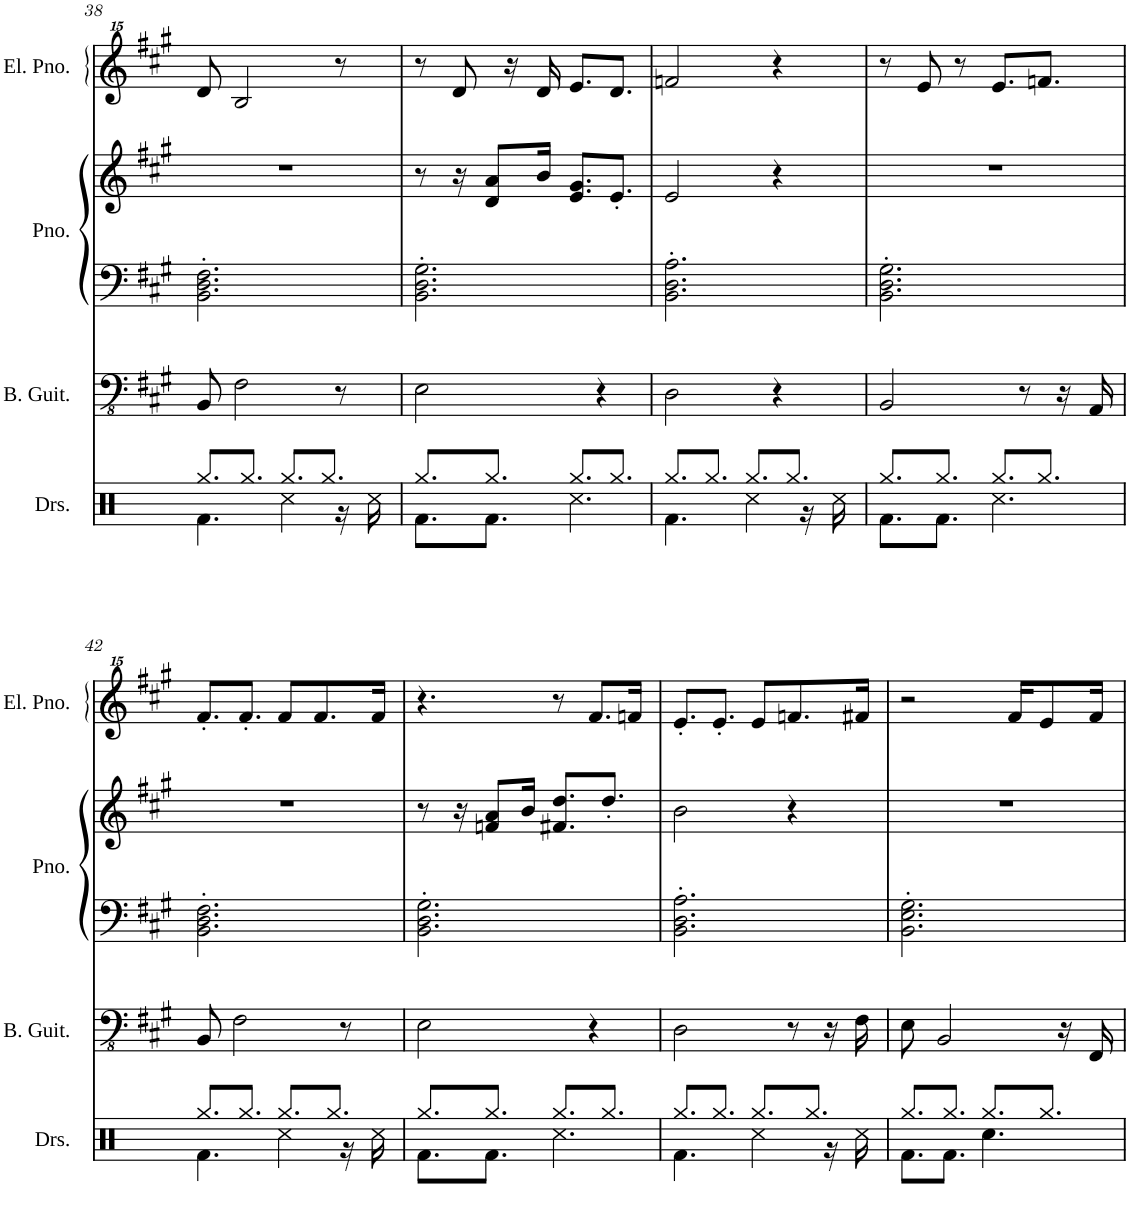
**kern	**kern	**kern	**kern	**kern
*part4	*part3	*part2	*part2	*part1
*staff5	*staff4	*staff3	*staff2	*staff1
*I"Drumset	*I"Bass Guitar	*I"Piano	*	*I"Electric Piano
*I'Drs.	*I'B. Guit.	*I'Pno.	*	*I'El. Pno.
!!LO:PB:g=z
*clefX	*clefFv4	*clefF4	*clefG2	*clefG^^2
*	*	*	*	*Trd7c12
*k[]	*k[f#c#g#]	*k[f#c#g#]	*k[f#c#g#]	*k[f#c#g#]
*M6/8	*M6/8	*M6/8	*M6/8	*M6/8
=38	=38	=38	=38	=38
*^	*	*	*	*
8.Rgg/L	4.Rf\	8BBB/	2.BB\' 2.D\' 2.F#\'	2.r	8ddd/
.	.	2FF#\	.	.	2bb/
8.Rgg/J	.	.	.	.	.
8.Rgg/L	4Rcc\	.	.	.	.
8.Rgg/J	.	.	.	.	.
.	16r	8r	.	.	8r
.	16Rcc\	.	.	.	.
=39	=39	=39	=39	=39	=39
8.Rgg/L	8.Rf\L	2EE\	2.BB\' 2.D\' 2.G#\'	8r	8r
.	.	.	.	16r	8ddd/
8.Rgg/J	8.Rf\J	.	.	8d/ 8a/L	.
.	.	.	.	.	16r
.	.	.	.	16b/Jk	16ddd/
8.Rgg/L	4.Rcc\	.	.	8.e/ 8.g#/L	8.eee/L
.	.	4r	.	.	.
8.Rgg/J	.	.	.	8.e'/J	8.ddd/J
=40	=40	=40	=40	=40	=40
8.Rgg/L	4.Rf\	2DD\	2.BB\' 2.D\' 2.A\'	2e/	2fffn/
8.Rgg/J	.	.	.	.	.
8.Rgg/L	4Rcc\	.	.	.	.
.	.	4r	.	4r	4r
8.Rgg/J	.	.	.	.	.
.	16r	.	.	.	.
.	16Rcc\	.	.	.	.
=41	=41	=41	=41	=41	=41
8.Rgg/L	8.Rf\L	2BBB/	2.BB\' 2.D\' 2.G#\'	2.r	8r
.	.	.	.	.	8eee/
8.Rgg/J	8.Rf\J	.	.	.	.
.	.	.	.	.	8r
8.Rgg/L	4.Rcc\	.	.	.	8.eee/L
.	.	8r	.	.	.
8.Rgg/J	.	.	.	.	8.fffn/J
.	.	16r	.	.	.
.	.	16AAA/	.	.	.
!!LO:LB:g=z
=42	=42	=42	=42	=42	=42
8.Rgg/L	4.Rf\	8BBB/	2.BB\' 2.D\' 2.F#\'	2.r	8.fff#'/L
.	.	2FF#\	.	.	.
8.Rgg/J	.	.	.	.	8.fff#'/J
8.Rgg/L	4Rcc\	.	.	.	8fff#/L
.	.	.	.	.	8.fff#/
8.Rgg/J	.	.	.	.	.
.	16r	8r	.	.	.
.	16Rcc\	.	.	.	16fff#/Jk
=43	=43	=43	=43	=43	=43
8.Rgg/L	8.Rf\L	2EE\	2.BB\' 2.D\' 2.G#\'	8r	4.r
.	.	.	.	16r	.
8.Rgg/J	8.Rf\J	.	.	8fn/ 8a/L	.
.	.	.	.	16b/Jk	.
8.Rgg/L	4.Rcc\	.	.	8.f#X/ 8.dd/L	8r
.	.	4r	.	.	8.fff#/L
8.Rgg/J	.	.	.	8.dd'/J	.
.	.	.	.	.	16fffn/Jk
=44	=44	=44	=44	=44	=44
8.Rgg/L	4.Rf\	2DD\	2.BB\' 2.D\' 2.A\'	2b\	8.eee'/L
8.Rgg/J	.	.	.	.	8.eee'/J
8.Rgg/L	4Rcc\	.	.	.	8eee/L
.	.	8r	.	4r	8.fffn/
8.Rgg/J	.	.	.	.	.
.	16r	16r	.	.	.
.	16Rcc\	16FF#\	.	.	16fff#X/Jk
=45	=45	=45	=45	=45	=45
8.Rgg/L	8.Rf\L	8EE\	2.BB\' 2.E\' 2.G#\'	2.r	2r
.	.	2BBB/	.	.	.
8.Rgg/J	8.Rf\J	.	.	.	.
8.Rgg/L	4.Rcc\	.	.	.	.
.	.	.	.	.	16fff#/KL
8.Rgg/J	.	.	.	.	8eee/
.	.	16r	.	.	.
.	.	16FFF#/	.	.	16fff#/Jk
*v	*v	*	*	*	*
=	=	=	=	=
*-	*-	*-	*-	*-
